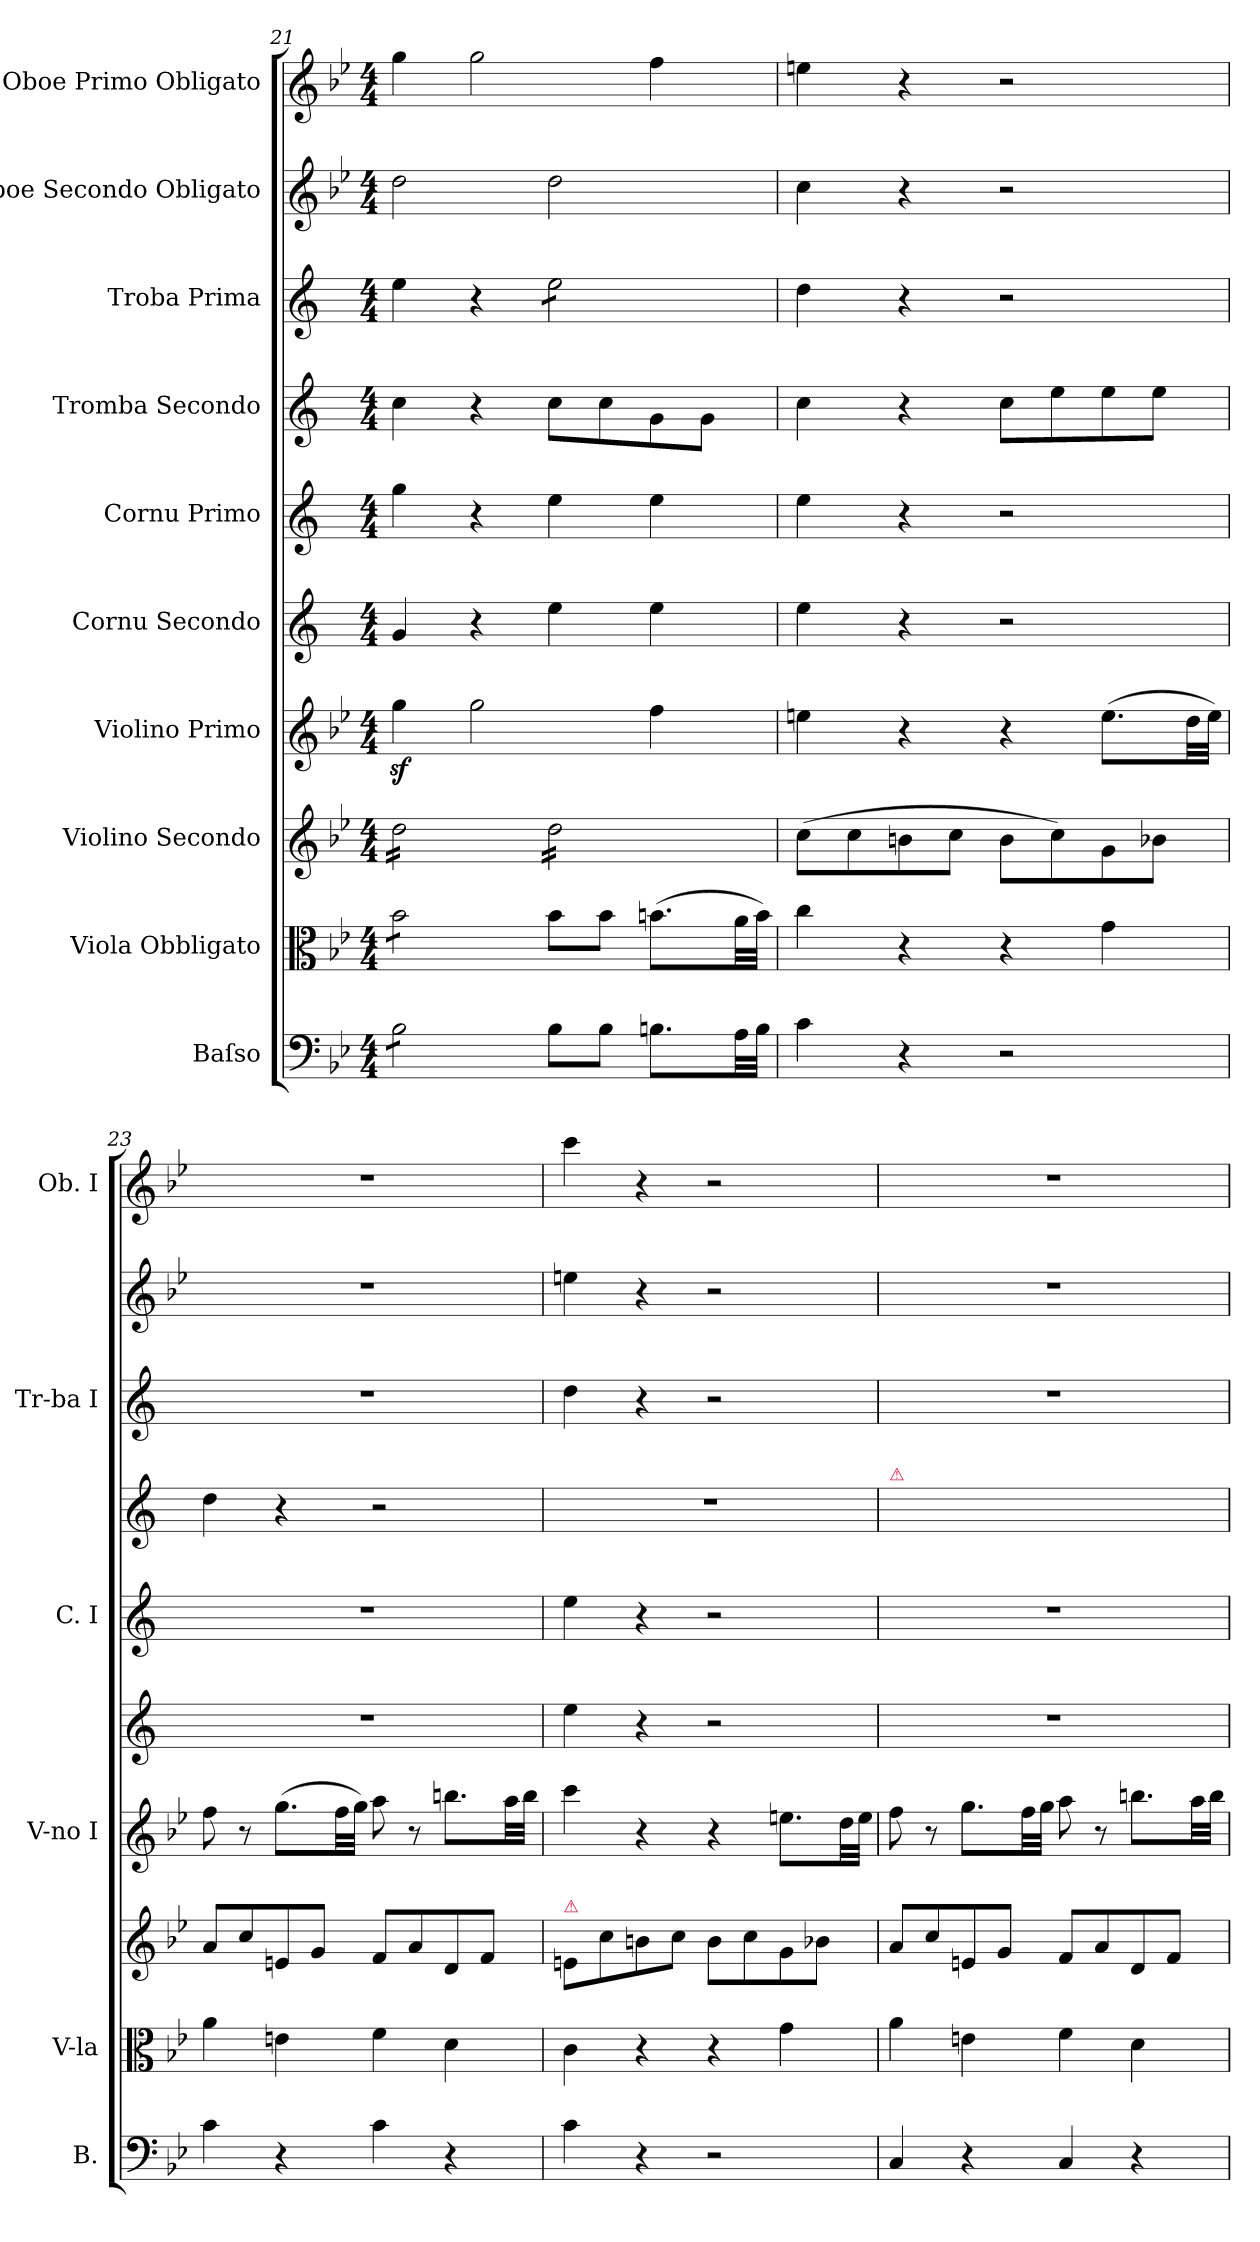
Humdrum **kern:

**kern	**kern	**kern	**kern	**kern	**kern	**kern	**kern	**kern	**kern
*part10	*part9	*part8	*part7	*part6	*part5	*part4	*part3	*part2	*part1
*staff10	*staff9	*staff8	*staff7	*staff6	*staff5	*staff4	*staff3	*staff2	*staff1
*I"Baſso	*I"Viola Obbligato	*I"Violino Secondo	*I"Violino Primo	*I"Cornu Secondo	*I"Cornu Primo	*I"Tromba Secondo	*I"Troba Prima	*I"Oboe Secondo Obligato	*I"Oboe Primo Obligato
*I'B.	*I'V-la	*	*I'V-no I	*	*I'C. I	*	*I'Tr-ba I	*	*I'Ob. I
*clefF4	*clefC3	*clefG2	*clefG2	*clefG2	*clefG2	*clefG2	*clefG2	*clefG2	*clefG2
*	*	*	*	*ITrd5c9	*ITrd5c9	*ITrd1c2	*ITrd1c2	*	*
*k[b-e-]	*k[b-e-]	*k[b-e-]	*k[b-e-]	*k[b-e-a-]	*k[b-e-a-]	*k[b-e-]	*k[b-e-]	*k[b-e-]	*k[b-e-]
*M4/4	*M4/4	*M4/4	*M4/4	*M4/4	*M4/4	*M4/4	*M4/4	*M4/4	*M4/4
=21	=21	=21	=21	=21	=21	=21	=21	=21	=21
*tremolo	*	*	*	*	*	*	*	*	*
*	*tremolo	*	*	*	*	*	*	*	*
*	*	*tremolo	*	*	*	*	*	*	*
8B-\L	8b-\L	16dd\LL	4ggz\	4B-/	4b-\	4b-\	4dd\	2dd\	4gg\
.	.	16dd\	.	.	.	.	.	.	.
8B-\	8b-\	16dd\	.	.	.	.	.	.	.
.	.	16dd\	.	.	.	.	.	.	.
8B-\	8b-\	16dd\	2gg\	4r	4r	4r	4r	.	2gg\
.	.	16dd\	.	.	.	.	.	.	.
8B-\J	8b-\J	16dd\	.	.	.	.	.	.	.
*	*Xtremolo	*	*	*	*	*	*	*	*
*Xtremolo	*	*	*	*	*	*	*	*	*
.	.	16dd\JJ	.	.	.	.	.	.	.
*	*	*	*	*	*	*	*tremolo	*	*
8B-\L	8b-\L	16dd\LL	.	4g\	4g\	8b-\L	8dd\L	2dd\	.
.	.	16dd\	.	.	.	.	.	.	.
8B-\J	8b-\J	16dd\	.	.	.	8b-\	8dd\	.	.
.	.	16dd\	.	.	.	.	.	.	.
8.Bn\L	(8.bn\L	16dd\	4ff\	4g\	4g\	8f\	8dd\	.	4ff\
.	.	16dd\	.	.	.	.	.	.	.
.	.	16dd\	.	.	.	8f\J	8dd\J	.	.
*	*	*	*	*	*	*	*Xtremolo	*	*
32A\LL	32a\LL	16dd\JJ	.	.	.	.	.	.	.
*	*	*Xtremolo	*	*	*	*	*	*	*
32B\JJJ	32b\JJJ)	.	.	.	.	.	.	.	.
=22	=22	=22	=22	=22	=22	=22	=22	=22	=22
4c\	4cc\	(8cc\L	4een\	4g\	4g\	4b-\	4cc\	4cc\	4een\
.	.	8cc\	.	.	.	.	.	.	.
4r	4r	8bn\	4r	4r	4r	4r	4r	4r	4r
.	.	8cc\J	.	.	.	.	.	.	.
2r	4r	8b\L	4r	2r	2r	8b-\L	2r	2r	2r
.	.	8cc\)	.	.	.	8dd\	.	.	.
.	4g\	8g\	(8.ee\L	.	.	8dd\	.	.	.
.	.	8b-X\J	.	.	.	8dd\J	.	.	.
.	.	.	32dd\LL	.	.	.	.	.	.
.	.	.	32ee\JJJ)	.	.	.	.	.	.
=23	=23	=23	=23	=23	=23	=23	=23	=23	=23
4c\	4a\	8a/L	8ff\	1r	1r	4cc\	1r	1r	1r
.	.	8cc/	8r	.	.	.	.	.	.
4r	4en\	8en/	(8.gg\L	.	.	4r	.	.	.
.	.	8g/J	.	.	.	.	.	.	.
.	.	.	32ff\LL	.	.	.	.	.	.
.	.	.	32gg\JJJ)	.	.	.	.	.	.
4c\	4f\	8f/L	8aa\	.	.	2r	.	.	.
.	.	8a/	8r	.	.	.	.	.	.
4r	4d\	8d/	8.bbn\L	.	.	.	.	.	.
.	.	8f/J	.	.	.	.	.	.	.
.	.	.	32aa\LL	.	.	.	.	.	.
.	.	.	32bb\JJJ	.	.	.	.	.	.
=24	=24	=24	=24	=24	=24	=24	=24	=24	=24
!	!	!LO:TX:a:color=crimson:t=⚠	!	!	!	!	!	!	!
4c\	4c\	8en/L	4ccc\	4g\	4g\	1r	4cc\	4een\	4ccc\
.	.	8cc\	.	.	.	.	.	.	.
4r	4r	8bn\	4r	4r	4r	.	4r	4r	4r
.	.	8cc\J	.	.	.	.	.	.	.
2r	4r	8b\L	4r	2r	2r	.	2r	2r	2r
.	.	8cc\	.	.	.	.	.	.	.
.	4g\	8g\	8.een\L	.	.	.	.	.	.
.	.	8b-X\J	.	.	.	.	.	.	.
.	.	.	32dd\LL	.	.	.	.	.	.
.	.	.	32ee\JJJ	.	.	.	.	.	.
=25	=25	=25	=25	=25	=25	=25	=25	=25	=25
!	!	!	!	!	!	!LO:TX:a:color=crimson:t=⚠	!	!	!
4C/	4a\	8a/L	8ff\	1r	1r	1ryy	1r	1r	1r
.	.	8cc/	8r	.	.	.	.	.	.
4r	4en\	8en/	8.gg\L	.	.	.	.	.	.
.	.	8g/J	.	.	.	.	.	.	.
.	.	.	32ff\LL	.	.	.	.	.	.
.	.	.	32gg\JJJ	.	.	.	.	.	.
4C/	4f\	8f/L	8aa\	.	.	.	.	.	.
.	.	8a/	8r	.	.	.	.	.	.
4r	4d\	8d/	8.bbn\L	.	.	.	.	.	.
.	.	8f/J	.	.	.	.	.	.	.
.	.	.	32aa\LL	.	.	.	.	.	.
.	.	.	32bb\JJJ	.	.	.	.	.	.
=	=	=	=	=	=	=	=	=	=
*-	*-	*-	*-	*-	*-	*-	*-	*-	*-
